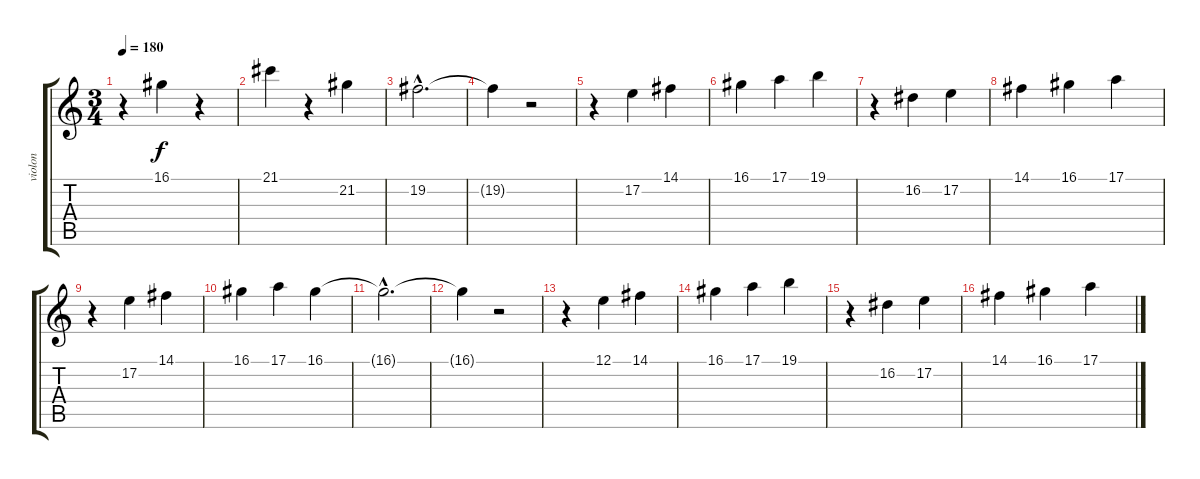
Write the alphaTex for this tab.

\track ("violon" "violon") {instrument violin}
\staff {score tabs}
\tuning (E4 B3 G3 D3 A2 E2) {hide}
\ts (3 4)
\tempo 180
\clef g2
\ks c
r.4{dy f} 16.1.4 r.4 |
21.1.4 r.4 21.2.4 |
19.2{hac}.2{d} |
19.2{t}.4 r.2 |
r.4 17.2.4 14.1.4 |
16.1.4 17.1.4 19.1.4 |
r.4 16.2.4 17.2.4 |
14.1.4 16.1.4 17.1.4 |
r.4 17.2.4 14.1.4 |
16.1.4 17.1.4 16.1.4 |
16.1{hac t}.2{d} |
16.1{t}.4 r.2 |
r.4 12.1.4 14.1.4 |
16.1.4 17.1.4 19.1.4 |
r.4 16.2.4 17.2.4 |
14.1.4 16.1.4 17.1.4
